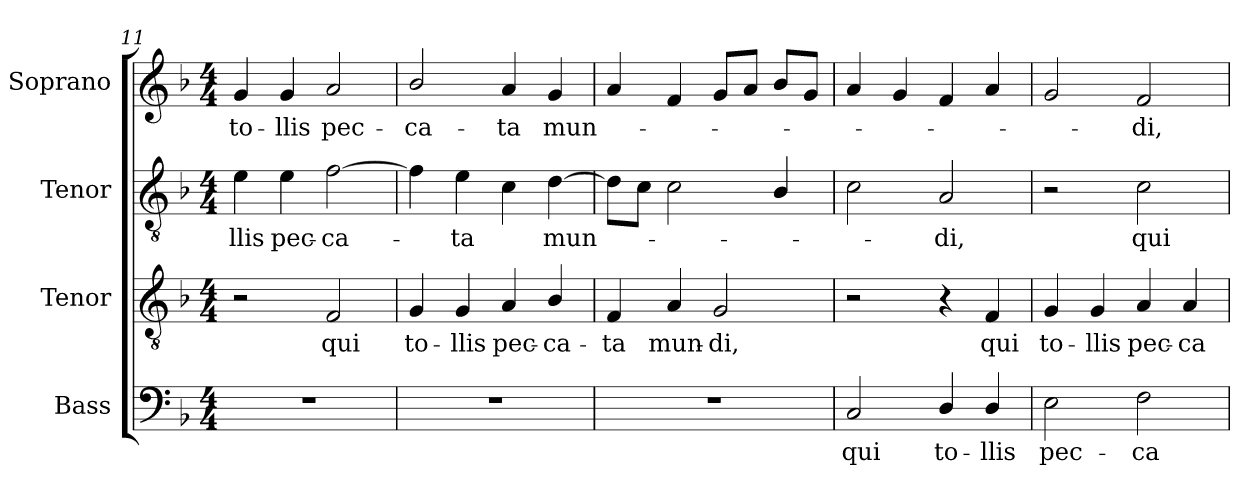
**kern	**text	**kern	**text	**kern	**text	**kern	**text
*part4	*part4	*part3	*part3	*part2	*part2	*part1	*part1
*staff4	*staff4	*staff3	*staff3	*staff2	*staff2	*staff1	*staff1
*I"Bass	*	*I"Tenor	*	*I"Tenor	*	*I"Soprano	*
*I'B.	*	*I'T.	*	*I'T.	*	*I'S.	*
!!LO:PB:g=z
*clefF4	*	*clefGv2	*	*clefGv2	*	*clefG2	*
*	*	*ITrd7c12	*	*ITrd7c12	*	*	*
*k[b-]	*	*k[b-]	*	*k[b-]	*	*k[b-]	*
*F:	*	*F:	*	*F:	*	*F:	*
*M4/4	*	*M4/4	*	*M4/4	*	*M4/4	*
=11	=11	=11	=11	=11	=11	=11	=11
!	!	!	!	!	!LO:LY:b:color=#000000	!	!
!	!	!	!	!	!	!	!LO:LY:b:color=#000000
1r	.	2r	.	4Ei\	-llis	4gi/	to-
!	!	!	!	!	!LO:LY:b:color=#000000	!	!
!	!	!	!	!	!	!	!LO:LY:b:color=#000000
.	.	.	.	4Ei\	pec-	4gi/	-llis
!	!	!	!LO:LY:b:color=#000000	!	!	!	!
!	!	!	!	!	!LO:LY:b:color=#000000	!	!
!	!	!	!	!	!	!	!LO:LY:b:color=#000000
.	.	2FFi/	qui	[2Fi\	-ca-	2ai/	pec-
=12	=12	=12	=12	=12	=12	=12	=12
!	!	!	!LO:LY:b:color=#000000	!	!	!	!
!	!	!	!	!	!	!	!LO:LY:b:color=#000000
1r	.	4GGi/	to-	4Fi\]	.	2b-i/	-ca-
!	!	!	!LO:LY:b:color=#000000	!	!	!	!
!	!	!	!	!	!LO:LY:b:color=#000000	!	!
.	.	4GGi/	-llis	4Ei\	-ta	.	.
!	!	!	!LO:LY:b:color=#000000	!	!	!	!
!	!	!	!	!	!	!	!LO:LY:b:color=#000000
.	.	4AAi/	pec-	4Ci\	.	4ai/	-ta
!	!	!	!LO:LY:b:color=#000000	!	!	!	!
!	!	!	!	!	!LO:LY:b:color=#000000	!	!
!	!	!	!	!	!	!	!LO:LY:b:color=#000000
.	.	4BB-i/	-ca-	[4Di\	mun-	4gi/	mun-
=13	=13	=13	=13	=13	=13	=13	=13
!	!	!	!LO:LY:b:color=#000000	!	!	!	!
1r	.	4FFi/	-ta	8Di\L]	.	4ai/	.
.	.	.	.	8Ci\J	.	.	.
!	!	!	!LO:LY:b:color=#000000	!	!	!	!
.	.	4AAi/	mun-	2Ci\	.	4fi/	.
!	!	!	!LO:LY:b:color=#000000	!	!	!	!
.	.	2GGi/	-di,	.	.	8gi/L	.
.	.	.	.	.	.	8ai/J	.
.	.	.	.	4BB-i/	.	8b-i/L	.
.	.	.	.	.	.	8gi/J	.
=14	=14	=14	=14	=14	=14	=14	=14
!	!LO:LY:b:color=#000000	!	!	!	!	!	!
2Ci/	qui	2r	.	2Ci\	.	4ai/	.
.	.	.	.	.	.	4gi/	.
!	!LO:LY:b:color=#000000	!	!	!	!	!	!
!	!	!	!	!	!LO:LY:b:color=#000000	!	!
4Di/	to-	4r	.	2AAi/	-di,	4fi/	.
!	!LO:LY:b:color=#000000	!	!	!	!	!	!
!	!	!	!LO:LY:b:color=#000000	!	!	!	!
4Di/	-llis	4FFi/	qui	.	.	4ai/	.
=15	=15	=15	=15	=15	=15	=15	=15
!	!LO:LY:b:color=#000000	!	!	!	!	!	!
!	!	!	!LO:LY:b:color=#000000	!	!	!	!
2Ei\	pec-	4GGi/	to-	2r	.	2gi/	.
!	!	!	!LO:LY:b:color=#000000	!	!	!	!
.	.	4GGi/	-llis	.	.	.	.
!	!LO:LY:b:color=#000000	!	!	!	!	!	!
!	!	!	!LO:LY:b:color=#000000	!	!	!	!
!	!	!	!	!	!LO:LY:b:color=#000000	!	!
!	!	!	!	!	!	!	!LO:LY:b:color=#000000
2Fi\	-ca-	4AAi/	pec-	2Ci\	qui	2fi/	-di,
!	!	!	!LO:LY:b:color=#000000	!	!	!	!
.	.	4AAi/	-ca-	.	.	.	.
=	=	=	=	=	=	=	=
*-	*-	*-	*-	*-	*-	*-	*-
